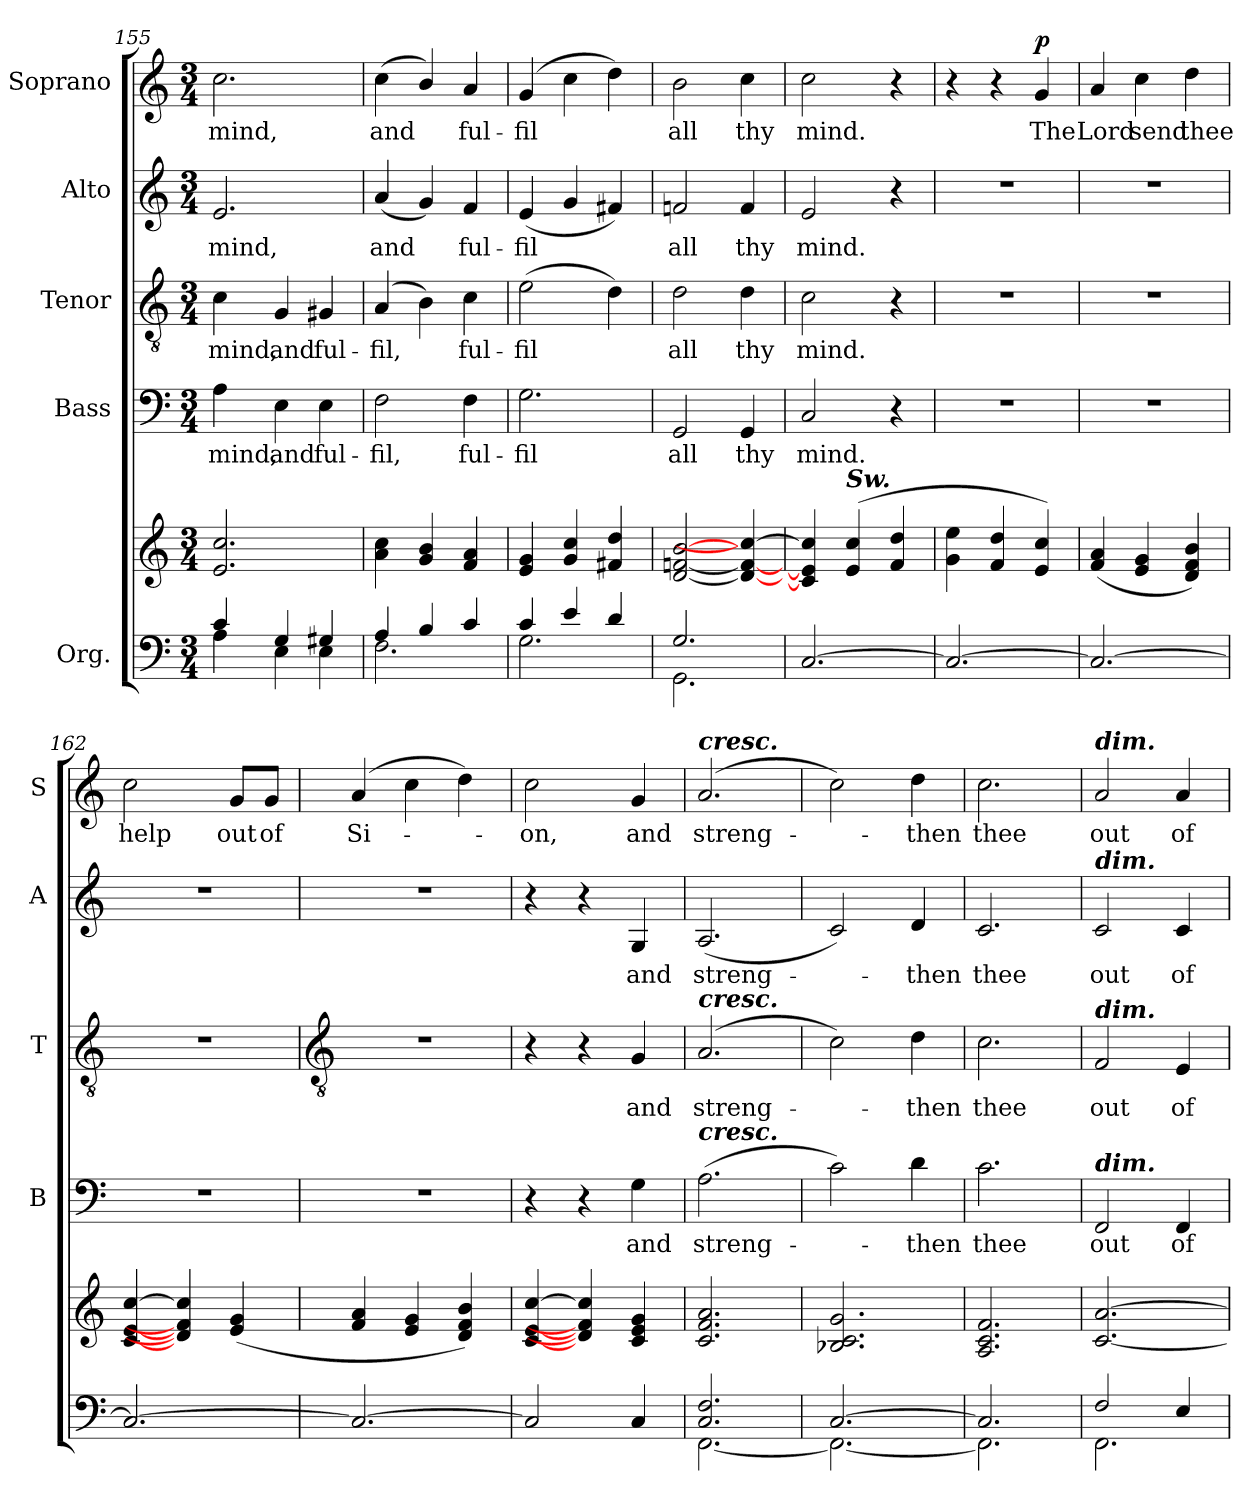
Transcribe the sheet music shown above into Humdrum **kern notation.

**kern	**kern	**kern	**text	**kern	**text	**kern	**text	**kern	**text	**dynam
*part5	*part5	*part4	*part4	*part3	*part3	*part2	*part2	*part1	*part1	*part1
*staff6	*staff5	*staff4	*staff4	*staff3	*staff3	*staff2	*staff2	*staff1	*staff1	*staff1
*I"Org.	*	*I"Bass	*	*I"Tenor	*	*I"Alto	*	*I"Soprano	*	*
*	*	*I'B	*	*I'T	*	*I'A	*	*I'S	*	*
!!LO:LB:g=z
*clefF4	*clefG2	*clefF4	*	*clefGv2	*	*clefG2	*	*clefG2	*	*
*k[]	*k[]	*k[]	*	*k[]	*	*k[]	*	*k[]	*	*
*C:	*C:	*C:	*	*C:	*	*C:	*	*C:	*	*
*M3/4	*M3/4	*M3/4	*	*M3/4	*	*M3/4	*	*M3/4	*	*
=155	=155	=155	=155	=155	=155	=155	=155	=155	=155	=155
*^	*	*	*	*	*	*	*	*	*	*
!	!	!	!	!LO:LY:b	!	!LO:LY:b	!	!LO:LY:b	!	!LO:LY:b	!
4c/	4A	2.e 2.cc	4A	mind,	4c	mind,	2.e	mind,	2.cc	mind,	.
!	!	!	!	!LO:LY:b	!	!LO:LY:b	!	!	!	!	!
4G/	4E	.	4E	and	4G	and	.	.	.	.	.
!	!	!	!	!LO:LY:b	!	!LO:LY:b	!	!	!	!	!
4G#X/	4E	.	4E	ful-	4G#X	ful-	.	.	.	.	.
=156	=156	=156	=156	=156	=156	=156	=156	=156	=156	=156	=156
!	!	!	!	!LO:LY:b	!	!LO:LY:b	!	!LO:LY:b	!	!LO:LY:b	!
4A/	2.F	4a 4cc	2F	-fil,	(<4A	-fil,	(<4a	and	(<4cc	and	.
4B/	.	4g/ 4b/	.	.	4B)	.	4g)	.	4b/)	.	.
!	!	!	!	!LO:LY:b	!	!LO:LY:b	!	!LO:LY:b	!	!LO:LY:b	!
4c/	.	4f 4a	4F	ful-	4c	ful-	4f	ful-	4a	ful-	.
=157	=157	=157	=157	=157	=157	=157	=157	=157	=157	=157	=157
!	!	!	!	!LO:LY:b	!	!LO:LY:b	!	!LO:LY:b	!	!LO:LY:b	!
4c/	2.G	4e 4g	2.G	-fil	(>2e	-fil	(<4e	-fil	(>4g	-fil	.
4e/	.	4g 4cc	.	.	.	.	4g	.	4cc	.	.
4d/	.	4f#X 4dd	.	.	4d)	.	4f#X)	.	4dd)	.	.
=158	=158	=158	=158	=158	=158	=158	=158	=158	=158	=158	=158
!	!	!	!	!LO:LY:b	!	!LO:LY:b	!	!LO:LY:b	!	!LO:LY:b	!
2.G/	2.GG\	[2d/ [2fn/ [2b/	2GG	all	2d	all	2fn	all	2b	all	.
!	!	!	!	!LO:LY:b	!	!LO:LY:b	!	!LO:LY:b	!	!LO:LY:b	!
.	.	4d/_ 4f/_ 4cc/_	4GG	thy	4d	thy	4f	thy	4cc	thy	.
=159	=159	=159	=159	=159	=159	=159	=159	=159	=159	=159	=159
!	!LO:N:vis=1	!	!	!LO:LY:b	!	!LO:LY:b	!	!LO:LY:b	!	!LO:LY:b	!
[2.C/	2.ryy	4c] 4e] 4cc]	2C	mind.	2c	mind.	2e	mind.	2cc	mind.	.
!	!	!LO:TX:a:Bi:t=Sw.	!	!	!	!	!	!	!	!	!
.	.	(<4e 4cc	.	.	.	.	.	.	.	.	.
.	.	4f 4dd	4r	.	4r	.	4r	.	4r	.	.
=160	=160	=160	=160	=160	=160	=160	=160	=160	=160	=160	=160
!	!LO:N:vis=1	!	!LO:N:vis=1	!	!LO:N:vis=1	!	!LO:N:vis=1	!	!	!	!
2.C/_	2.ryy	4g 4ee	2.r	.	2.r	.	2.r	.	4r	.	.
.	.	4f 4dd	.	.	.	.	.	.	4r	.	.
!	!	!	!	!	!	!	!	!	!	!LO:LY:b	!LO:DY:b
.	.	4e 4cc)	.	.	.	.	.	.	4g	The	p
=161	=161	=161	=161	=161	=161	=161	=161	=161	=161	=161	=161
!	!LO:N:vis=1	!	!LO:N:vis=1	!	!LO:N:vis=1	!	!LO:N:vis=1	!	!	!LO:LY:b	!
2.C/_	2.ryy	(<4f 4a	2.r	.	2.r	.	2.r	.	4a	Lord	.
!	!	!	!	!	!	!	!	!	!	!LO:LY:b	!
.	.	4e 4g	.	.	.	.	.	.	4cc	send	.
!	!	!	!	!	!	!	!	!	!	!LO:LY:b	!
.	.	4d 4f 4b)	.	.	.	.	.	.	4dd	thee	.
=162	=162	=162	=162	=162	=162	=162	=162	=162	=162	=162	=162
!	!LO:N:vis=1	!	!LO:N:vis=1	!	!LO:N:vis=1	!	!LO:N:vis=1	!	!	!LO:LY:b	!
2.C/_	2.ryy	[4c [4e [4cc	2.r	.	2.r	.	2.r	.	2cc	help	.
.	.	4d] 4f] 4cc]	.	.	.	.	.	.	.	.	.
!	!	!	!	!	!	!	!	!	!	!LO:LY:b	!
.	.	(<4e 4g	.	.	.	.	.	.	8g/L	out	.
!	!	!	!	!	!	!	!	!	!	!LO:LY:b	!
.	.	.	.	.	.	.	.	.	8g/J	of	.
!!LO:LB:g=z
=163	=163	=163	=163	=163	=163	=163	=163	=163	=163	=163	=163
*	*	*	*	*	*clefGv2	*	*	*	*	*	*
!	!LO:N:vis=1	!	!LO:N:vis=1	!	!LO:N:vis=1	!	!LO:N:vis=1	!	!	!LO:LY:b	!
2.C/_	2.ryy	4f 4a	2.r	.	2.r	.	2.r	.	(>4a	Si-	.
.	.	4e 4g	.	.	.	.	.	.	4cc	.	.
.	.	4d 4f 4b)	.	.	.	.	.	.	4dd)	.	.
=164	=164	=164	=164	=164	=164	=164	=164	=164	=164	=164	=164
!	!LO:N:vis=1	!	!	!	!	!	!	!	!	!LO:LY:b	!
2C/]	2.ryy	[4c [4e [4cc	4r	.	4r	.	4r	.	2cc	on,	.
.	.	4d] 4f] 4cc]	4r	.	4r	.	4r	.	.	.	.
!	!	!	!	!LO:LY:b	!	!LO:LY:b	!	!LO:LY:b	!	!LO:LY:b	!
4C/	.	4c 4e 4g	4G	and	4G	and	4G	and	4g	and	.
=165	=165	=165	=165	=165	=165	=165	=165	=165	=165	=165	=165
!	!	!	!	!	!	!	!	!	!LO:TX:a:Bi:t=cresc.	!	!
!	!	!	!	!	!LO:TX:a:Bi:t=cresc.	!	!	!	!	!	!
!	!	!	!LO:TX:a:Bi:t=cresc.	!	!	!	!	!	!	!	!
!	!	!	!	!LO:LY:b	!	!LO:LY:b	!	!LO:LY:b	!	!LO:LY:b	!
2.C/ 2.F/	[2.FF\	2.c 2.f 2.a	(>2.A	streng-	(<2.A	streng-	(<2.A	streng-	(<2.a	streng-	.
=166	=166	=166	=166	=166	=166	=166	=166	=166	=166	=166	=166
[2.C/	2.FF\_	2.B-X 2.c 2.g	2c)	.	2c)	.	2c)	.	2cc)	.	.
!	!	!	!	!LO:LY:b	!	!LO:LY:b	!	!LO:LY:b	!	!LO:LY:b	!
.	.	.	4d	then	4d	then	4d	then	4dd	then	.
=167	=167	=167	=167	=167	=167	=167	=167	=167	=167	=167	=167
!	!	!	!	!LO:LY:b	!	!LO:LY:b	!	!LO:LY:b	!	!LO:LY:b	!
2.C/]	2.FF\]	2.A 2.c 2.f	2.c	thee	2.c	thee	2.c	thee	2.cc	thee	.
=168	=168	=168	=168	=168	=168	=168	=168	=168	=168	=168	=168
!	!	!	!	!	!	!	!	!	!LO:TX:a:Bi:t=dim.	!	!
!	!	!	!	!	!	!	!LO:TX:a:Bi:t=dim.	!	!	!	!
!	!	!	!	!	!LO:TX:a:Bi:t=dim.	!	!	!	!	!	!
!	!	!	!LO:TX:a:Bi:t=dim.	!	!	!	!	!	!	!	!
!	!	!	!	!LO:LY:b	!	!LO:LY:b	!	!LO:LY:b	!	!LO:LY:b	!
2F/	2.FF\	[2.c [2.a	2FF	out	2F	out	2c	out	2a	out	.
!	!	!	!	!LO:LY:b	!	!LO:LY:b	!	!LO:LY:b	!	!LO:LY:b	!
4E/	.	.	4FF	of	4E	of	4c	of	4a	of	.
*v	*v	*	*	*	*	*	*	*	*	*	*
=	=	=	=	=	=	=	=	=	=	=
*-	*-	*-	*-	*-	*-	*-	*-	*-	*-	*-
